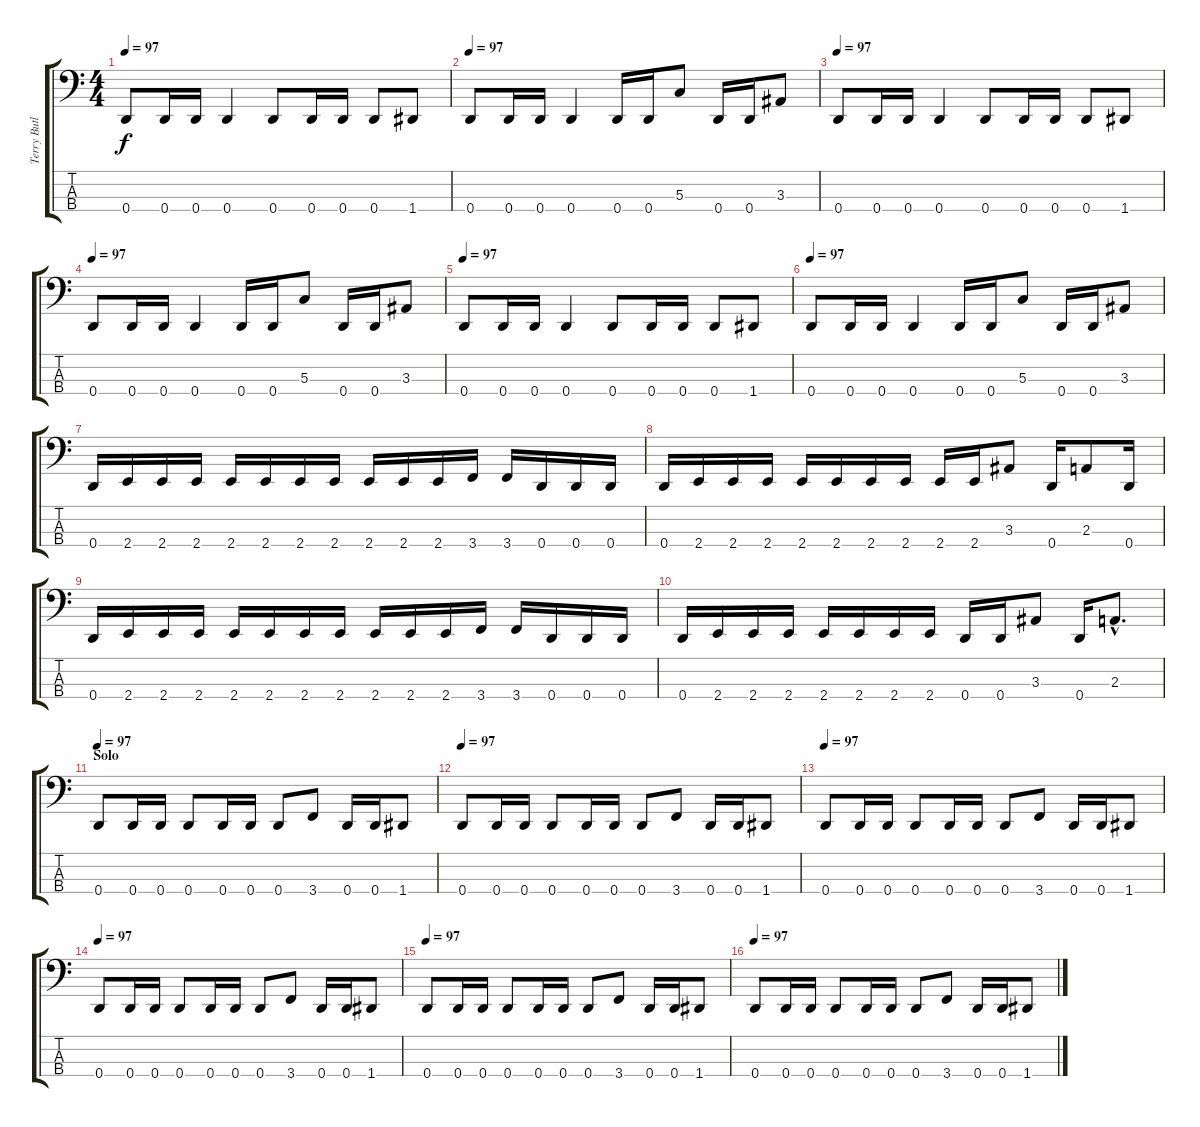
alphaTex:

\track ("Terry Butler (Bass)" "Terry Butl") {instrument electricbasspick}
\staff {score tabs}
\tuning (F2 C2 G1 D1) {hide}
\ts (4 4)
\tempo 97
\clef f4
\ks c
0.4.8{dy f} 0.4.16 0.4.16 0.4.4 0.4.8 0.4.16 0.4.16 0.4.8 1.4.8 |
\tempo 97
0.4.8 0.4.16 0.4.16 0.4.4 0.4.16 0.4.16 5.3.8 0.4.16 0.4.16 3.3.8 |
\tempo 97
0.4.8 0.4.16 0.4.16 0.4.4 0.4.8 0.4.16 0.4.16 0.4.8 1.4.8 |
\tempo 97
0.4.8 0.4.16 0.4.16 0.4.4 0.4.16 0.4.16 5.3.8 0.4.16 0.4.16 3.3.8 |
\tempo 97
0.4.8 0.4.16 0.4.16 0.4.4 0.4.8 0.4.16 0.4.16 0.4.8 1.4.8 |
\tempo 97
0.4.8 0.4.16 0.4.16 0.4.4 0.4.16 0.4.16 5.3.8 0.4.16 0.4.16 3.3.8 |
0.4.16 2.4.16 2.4.16 2.4.16 2.4.16 2.4.16 2.4.16 2.4.16 2.4.16 2.4.16 2.4.16 3.4.16 3.4.16 0.4.16 0.4.16 0.4.16 |
0.4.16 2.4.16 2.4.16 2.4.16 2.4.16 2.4.16 2.4.16 2.4.16 2.4.16 2.4.16 3.3.8 0.4.16 2.3.8 0.4.16 |
0.4.16 2.4.16 2.4.16 2.4.16 2.4.16 2.4.16 2.4.16 2.4.16 2.4.16 2.4.16 2.4.16 3.4.16 3.4.16 0.4.16 0.4.16 0.4.16 |
0.4.16 2.4.16 2.4.16 2.4.16 2.4.16 2.4.16 2.4.16 2.4.16 0.4.16 0.4.16 3.3.8 0.4.16 2.3{hac}.8{d} |
\section ("" "Solo")
\tempo 97
0.4.8 0.4.16 0.4.16 0.4.8 0.4.16 0.4.16 0.4.8 3.4.8 0.4.16 0.4.16 1.4.8 |
\tempo 97
0.4.8 0.4.16 0.4.16 0.4.8 0.4.16 0.4.16 0.4.8 3.4.8 0.4.16 0.4.16 1.4.8 |
\tempo 97
0.4.8 0.4.16 0.4.16 0.4.8 0.4.16 0.4.16 0.4.8 3.4.8 0.4.16 0.4.16 1.4.8 |
\tempo 97
0.4.8 0.4.16 0.4.16 0.4.8 0.4.16 0.4.16 0.4.8 3.4.8 0.4.16 0.4.16 1.4.8 |
\tempo 97
0.4.8 0.4.16 0.4.16 0.4.8 0.4.16 0.4.16 0.4.8 3.4.8 0.4.16 0.4.16 1.4.8 |
\tempo 97
0.4.8 0.4.16 0.4.16 0.4.8 0.4.16 0.4.16 0.4.8 3.4.8 0.4.16 0.4.16 1.4.8
